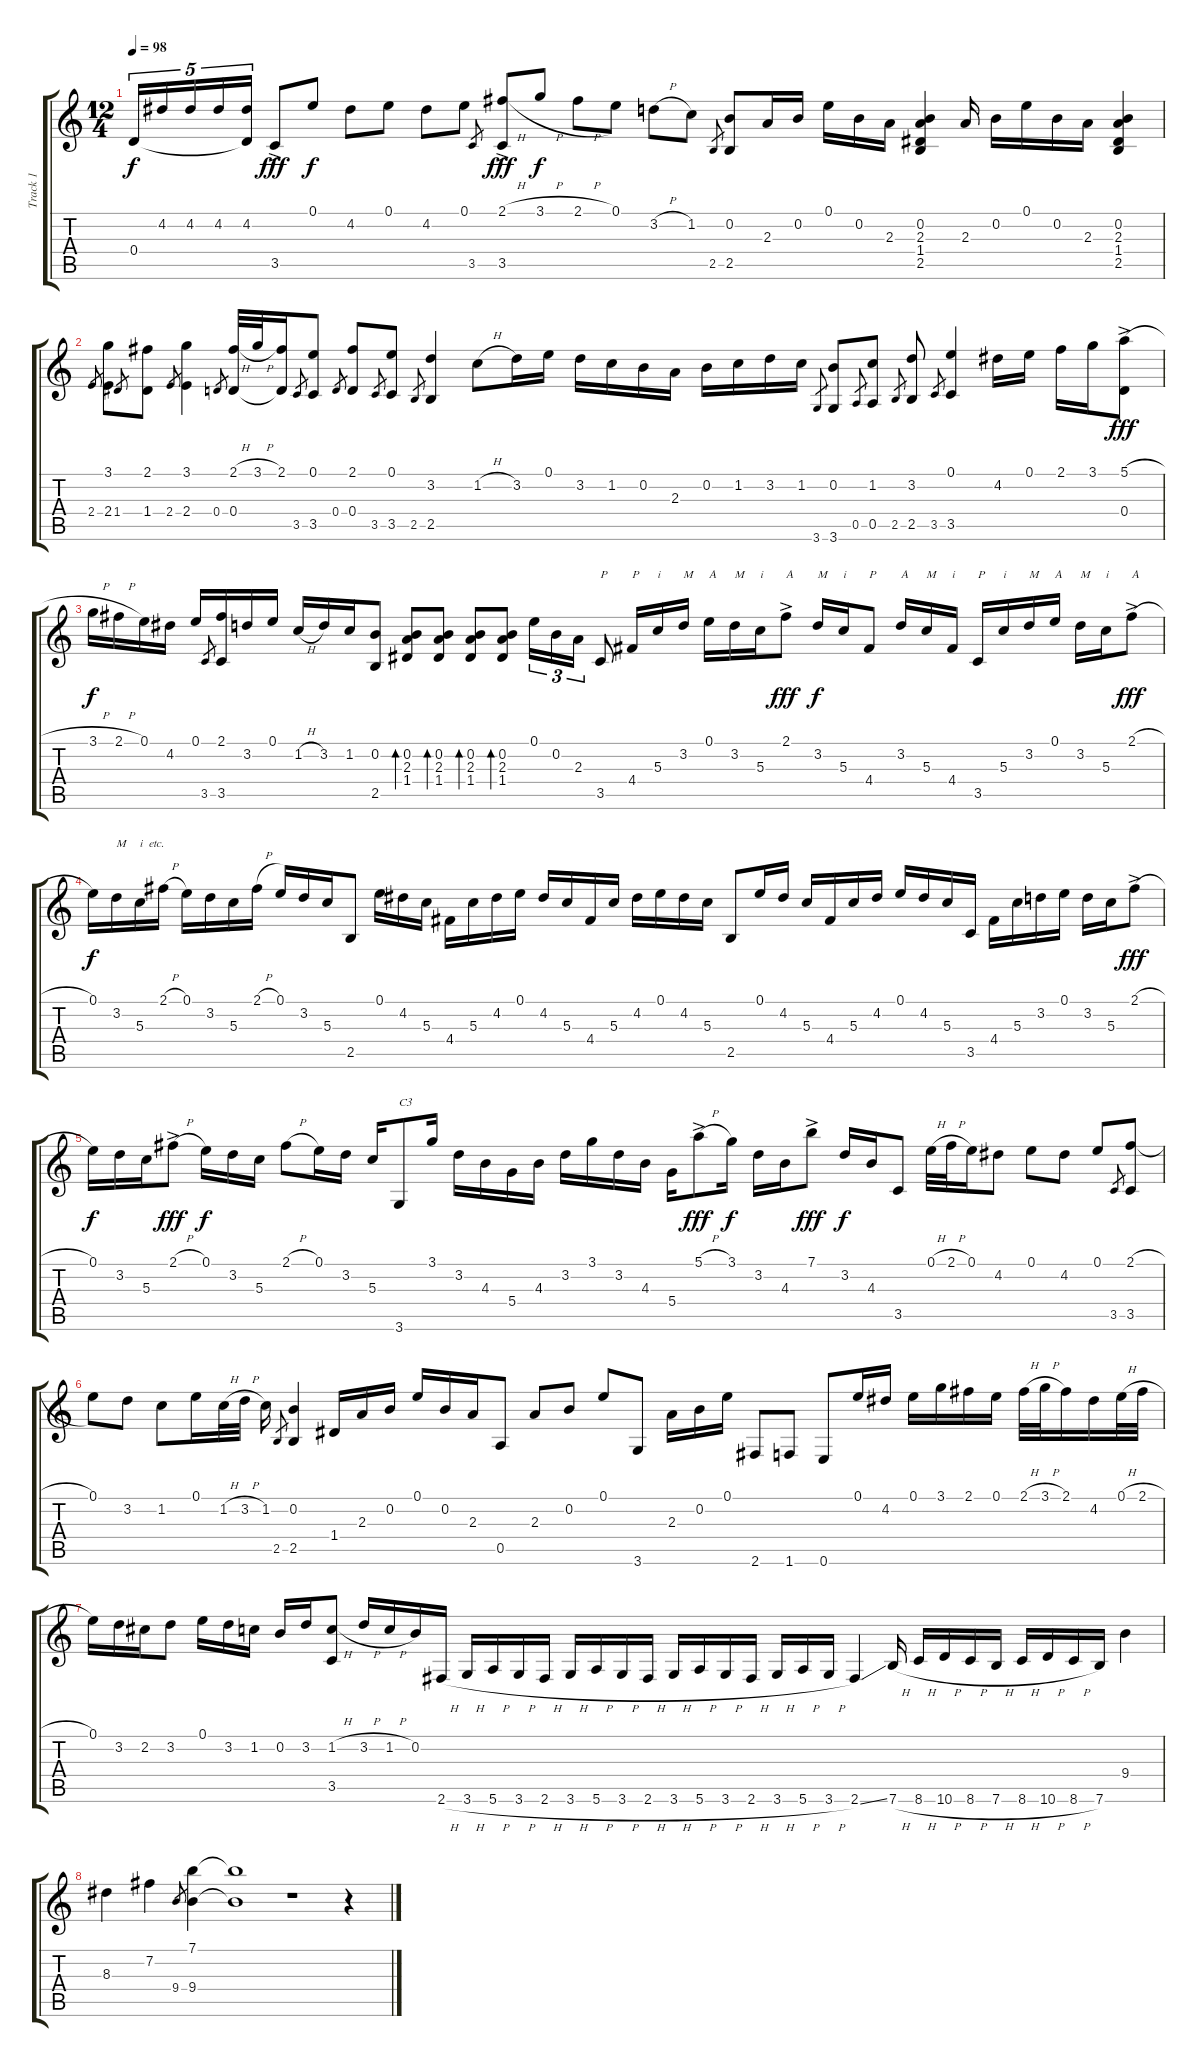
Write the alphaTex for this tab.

\track ("Track 1" "Track 1") {instrument acousticguitarnylon}
\staff {score tabs}
\tuning (E4 B3 G3 D3 A2 E2) {hide}
\ts (12 4)
\tempo 98
\clef g2
\ks c
0.4.16{tu (5 4) dy f} 4.2.16{tu (5 4)} 4.2.16{tu (5 4)} 4.2.16{tu (5 4)} (4.2 0.4{t}).16{tu (5 4)} 3.5{ac}.8{dy fff} 0.1.8{dy f} 4.2.8 0.1.8 4.2.8 0.1.8 3.5.8{gr} (2.1{h} 3.5{ac}).8{dy fff} 3.1{h}.8{dy f} 2.1{h}.8 0.1.8 3.2{h}.8 1.2.8 2.5.8{gr} (0.2 2.5).8 2.3.16 0.2.16 0.1.16 0.2.16 2.3.16 (0.2 2.3 1.4 2.5).4 2.3.16 0.2.16 0.1.16 0.2.16 2.3.16 (0.2 2.3 1.4 2.5).4 |
2.4.8{gr} (3.1 2.4).8 1.4.8{gr} (2.1 1.4).8 2.4.8{gr} (3.1 2.4).4 0.4.8{gr} (2.1{h} 0.4).32 3.1{h}.32 (2.1 0.4{t}).16 3.5.8{gr} (0.1 3.5).8 0.4.8{gr} (2.1 0.4).8 3.5.8{gr} (0.1 3.5).8 2.5.8{gr} (3.2 2.5).4 1.2{h}.8 3.2.16 0.1.16 3.2.16 1.2.16 0.2.16 2.3.16 0.2.16 1.2.16 3.2.16 1.2.16 3.6.8{gr} (0.2 3.6).8 0.5.8{gr} (1.2 0.5).8 2.5.8{gr} (3.2 2.5).8 3.5.8{gr} (0.1 3.5).4 4.2.16 0.1.16 2.1.16 3.1.16 (5.1{h ac} 0.4).8{dy fff} |
3.1{h}.16{dy f} 2.1{h}.16 0.1.16 4.2.16 0.1.16 3.5.8{gr} (2.1 3.5).16 3.2.16 0.1.16 1.2{h}.16 3.2.16 1.2.16 (0.2 2.5).8 (0.2 2.3 1.4).8{bd 60} (0.2 2.3 1.4).8{bd 60} (0.2 2.3 1.4).8{bd 60} (0.2 2.3 1.4).8{bd 60} 0.1.16{tu (3 2)} 0.2.16{tu (3 2)} 2.3.16{tu (3 2)} 3.5.8{txt "P"} 4.4.16{txt "P"} 5.3.16{txt "i"} 3.2.16{txt "M"} 0.1.16{txt "A"} 3.2.16{txt "M"} 5.3.16{txt "i"} 2.1{ac}.8{txt "A" dy fff} 3.2.16{txt "M" dy f} 5.3.16{txt "i"} 4.4.8{txt "P"} 3.2.16{txt "A"} 5.3.16{txt "M"} 4.4.16{txt "i"} 3.5.16{txt "P"} 5.3.16{txt "i"} 3.2.16{txt "M"} 0.1.16{txt "A"} 3.2.16{txt "M"} 5.3.16{txt "i"} 2.1{h ac}.8{txt "A" dy fff} |
0.1.16{dy f} 3.2.16{txt "M"} 5.3.16{txt "i  etc."} 2.1{h}.16 0.1.16 3.2.16 5.3.16 2.1{h}.16 0.1.16 3.2.16 5.3.16 2.5.8 0.1.16 4.2.16 5.3.16 4.4.16 5.3.16 4.2.16 0.1.16 4.2.16 5.3.16 4.4.16 5.3.16 4.2.16 0.1.16 4.2.16 5.3.16 2.5.8 0.1.16 4.2.16 5.3.16 4.4.16 5.3.16 4.2.16 0.1.16 4.2.16 5.3.16 3.5.16 4.4.16 5.3.16 3.2.16 0.1.16 3.2.16 5.3.16 2.1{h ac}.8{dy fff} |
0.1.16{dy f} 3.2.16 5.3.16 2.1{h ac}.8{dy fff} 0.1.16{dy f} 3.2.16 5.3.16 2.1{h}.8 0.1.16 3.2.16 5.3.16 3.6.8{txt "C3"} 3.1.16 3.2.16 4.3.16 5.4.16 4.3.16 3.2.16 3.1.16 3.2.16 4.3.16 5.4.16 5.1{h ac}.8{dy fff} 3.1.16{dy f} 3.2.16 4.3.16 7.1{ac}.8{dy fff} 3.2.16{dy f} 4.3.16 3.5.8 0.1{h}.32 2.1{h}.32 0.1.16 4.2.8 0.1.8 4.2.8 0.1.8 3.5.8{gr} (2.1{h} 3.5).8 |
0.1.8 3.2.8 1.2.8 0.1.16 1.2{h}.32 3.2{h}.32 1.2.16 2.5.8{gr} (0.2 2.5).4 1.4.16 2.3.16 0.2.16 0.1.16 0.2.16 2.3.16 0.5.8 2.3.8 0.2.8 0.1.8 3.6.8 2.3.16 0.2.16 0.1.16 2.6.8 1.6.8 0.6.8 0.1.16 4.2.16 0.1.16 3.1.16 2.1.16 0.1.16 2.1{h}.32 3.1{h}.32 2.1.16 4.2.16 0.1{h}.32 2.1{h}.32 |
0.1.16 3.2.16 2.2.16 3.2.8 0.1.16 3.2.16 1.2.16 0.2.16 3.2.16 (1.2{h} 3.5).8 3.2{h}.16 1.2{h}.16 0.2.16 2.6{h}.16 3.6{h}.16 5.6{h}.16 3.6{h}.16 2.6{h}.16 3.6{h}.16 5.6{h}.16 3.6{h}.16 2.6{h}.16 3.6{h}.16 5.6{h}.16 3.6{h}.16 2.6{h}.16 3.6{h}.16 5.6{h}.16 3.6{h}.16 2.6{ss}.4 7.6{h}.16 8.6{h}.16 10.6{h}.16 8.6{h}.16 7.6{h}.16 8.6{h}.16 10.6{h}.16 8.6{h}.16 7.6.16 9.4.4 |
8.3.4 7.2.4 9.4.8{gr} (7.1 9.4).4 (7.1{t} 9.4{t}).1 r.1 r.4
